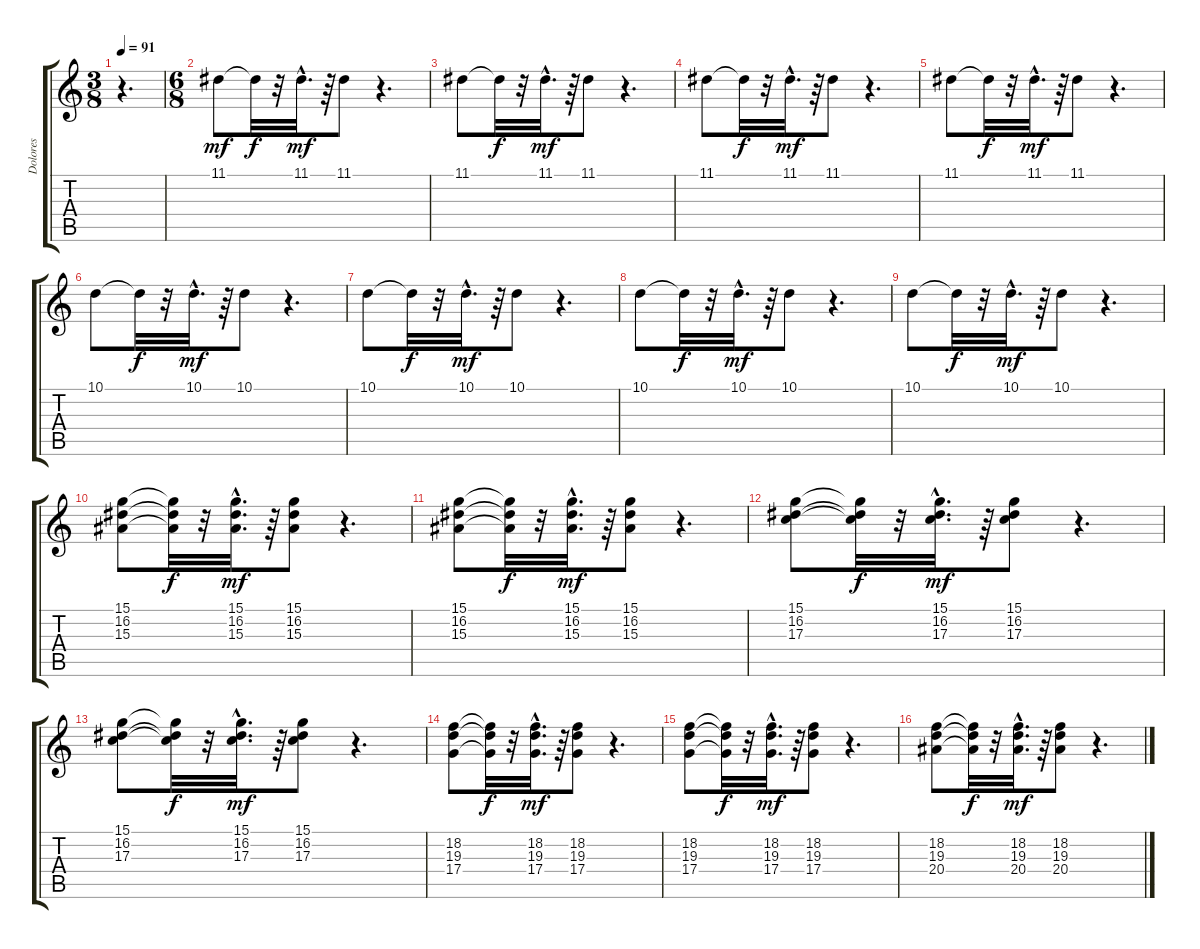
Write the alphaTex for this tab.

\track ("Dolores" "Dolores") {instrument panflute}
\staff {score tabs}
\tuning (E4 B3 G3 D3 A2 E2) {hide}
\ts (3 8)
\tempo 91
\clef g2
\ks c
r.4{d dy mf instrument panflute} |
\ts (6 8)
11.1.8 11.1{t}.32{dy f} r.32 11.1{hac}.32{d dy mf} r.64 11.1.8 r.4{d} |
11.1.8 11.1{t}.32{dy f} r.32 11.1{hac}.32{d dy mf} r.64 11.1.8 r.4{d} |
11.1.8 11.1{t}.32{dy f} r.32 11.1{hac}.32{d dy mf} r.64 11.1.8 r.4{d} |
11.1.8 11.1{t}.32{dy f} r.32 11.1{hac}.32{d dy mf} r.64 11.1.8 r.4{d} |
10.1.8 10.1{t}.32{dy f} r.32 10.1{hac}.32{d dy mf} r.64 10.1.8 r.4{d} |
10.1.8 10.1{t}.32{dy f} r.32 10.1{hac}.32{d dy mf} r.64 10.1.8 r.4{d} |
10.1.8 10.1{t}.32{dy f} r.32 10.1{hac}.32{d dy mf} r.64 10.1.8 r.4{d} |
10.1.8 10.1{t}.32{dy f} r.32 10.1{hac}.32{d dy mf} r.64 10.1.8 r.4{d} |
(15.1 16.2 15.3).8 (15.1{t} 16.2{t} 15.3{t}).32{dy f} r.32 (15.1{hac} 16.2{hac} 15.3{hac}).32{d dy mf} r.64 (15.1 16.2 15.3).8 r.4{d} |
(15.1 16.2 15.3).8 (15.1{t} 16.2{t} 15.3{t}).32{dy f} r.32 (15.1{hac} 16.2{hac} 15.3{hac}).32{d dy mf} r.64 (15.1 16.2 15.3).8 r.4{d} |
(15.1 16.2 17.3).8 (15.1{t} 16.2{t} 17.3{t}).32{dy f} r.32 (15.1{hac} 16.2{hac} 17.3{hac}).32{d dy mf} r.64 (15.1 16.2 17.3).8 r.4{d} |
(15.1 16.2 17.3).8 (15.1{t} 16.2{t} 17.3{t}).32{dy f} r.32 (15.1{hac} 16.2{hac} 17.3{hac}).32{d dy mf} r.64 (15.1 16.2 17.3).8 r.4{d} |
(18.2 19.3 17.4).8 (18.2{t} 19.3{t} 17.4{t}).32{dy f} r.32 (18.2{hac} 19.3{hac} 17.4{hac}).32{d dy mf} r.64 (18.2 19.3 17.4).8 r.4{d} |
(18.2 19.3 17.4).8 (18.2{t} 19.3{t} 17.4{t}).32{dy f} r.32 (18.2{hac} 19.3{hac} 17.4{hac}).32{d dy mf} r.64 (18.2 19.3 17.4).8 r.4{d} |
(18.2 19.3 20.4).8 (18.2{t} 19.3{t} 20.4{t}).32{dy f} r.32 (18.2{hac} 19.3{hac} 20.4{hac}).32{d dy mf} r.64 (18.2 19.3 20.4).8 r.4{d}
